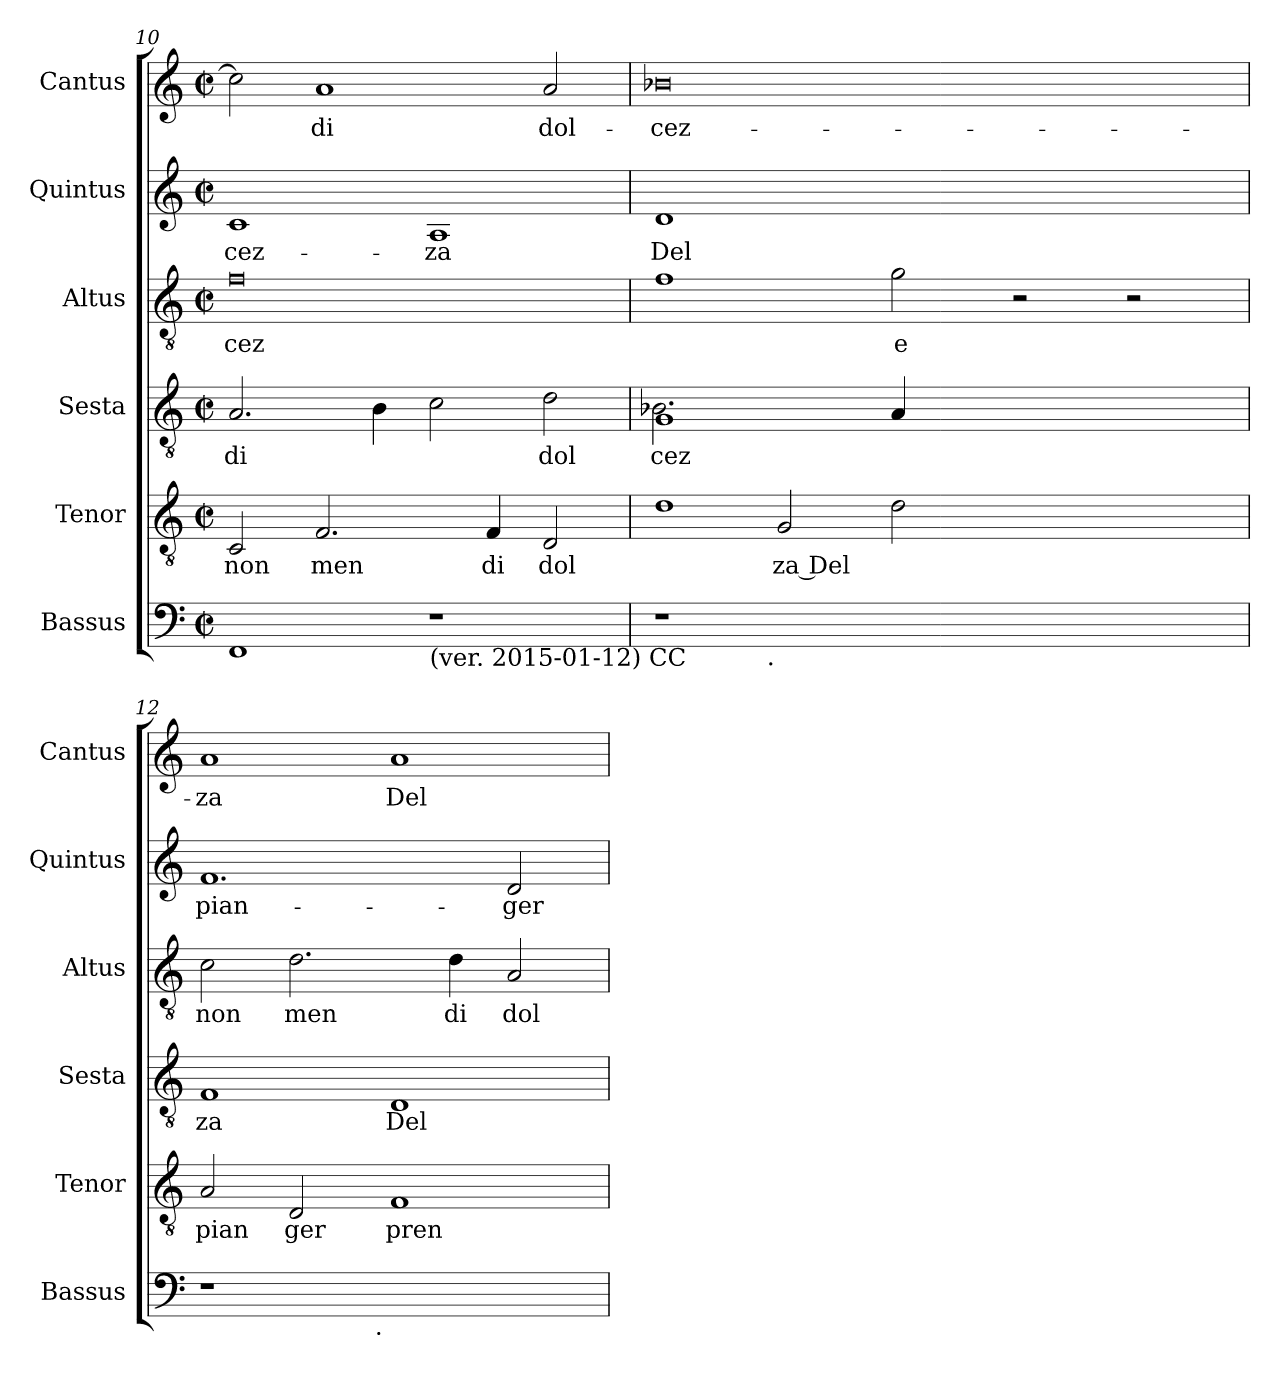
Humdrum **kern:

**kern	**kern	**text	**kern	**text	**kern	**text	**kern	**text	**kern	**text
*part6	*part5	*part5	*part4	*part4	*part3	*part3	*part2	*part2	*part1	*part1
*staff6	*staff5	*staff5	*staff4	*staff4	*staff3	*staff3	*staff2	*staff2	*staff1	*staff1
*I"Bassus	*I"Tenor	*	*I"Sesta	*	*I"Altus	*	*I"Quintus	*	*I"Cantus	*
*I'Bassus	*I'Tenor	*	*I'Sesta	*	*I'Altus	*	*I'Quintus	*	*I'Cantus	*
*clefF4	*clefGv2	*	*clefGv2	*	*clefGv2	*	*clefG2	*	*clefG2	*
*k[]	*k[]	*	*k[]	*	*k[]	*	*k[]	*	*k[]	*
*C:	*C:	*	*C:	*	*C:	*	*C:	*	*C:	*
*M2/2	*M2/2	*	*M2/2	*	*M2/2	*	*M2/2	*	*M2/2	*
*met(c|)	*met(c|)	*	*met(c|)	*	*met(c|)	*	*met(c|)	*	*met(c|)	*
=10	=10	=10	=10	=10	=10	=10	=10	=10	=10	=10
!	!	!LO:LY:b:cj	!	!LO:LY:b:cj	!	!LO:LY:b:cj	!	!LO:LY:b:cj	!	!LO:LY:b:cj
1FF	2C/	non	2.A/	di	0f	cez	1c	-cez-	2cc\]	.
!	!	!LO:LY:b:cj	!	!	!	!	!	!	!	!LO:LY:b:cj
.	2.F/	men	.	.	.	.	.	.	1a	di
!	!	!	!	!LO:LY:b:cj	!	!	!	!	!	!
.	.	.	4B\	.	.	.	.	.	.	.
!LO:TX:b:t=(ver. 2015-01-12) CC	!	!	!	!	!	!	!	!	!	!
!	!	!	!	!LO:LY:b:cj	!	!	!	!LO:LY:b:cj	!	!
1r	.	.	2c\	.	.	.	1A	-za	.	.
!	!	!LO:LY:b:cj	!	!	!	!	!	!	!	!
.	4F/	di	.	.	.	.	.	.	.	.
!	!	!LO:LY:b:cj	!	!LO:LY:b:cj	!	!	!	!	!	!LO:LY:b:cj
.	2D/	dol	2d\	dol	.	.	.	.	2a/	dol-
=11	=11	=11	=11	=11	=11	=11	=11	=11	=11	=11
*	*^	*	*^	*	*	*	*	*	*	*
!	!	!	!	!	!	!LO:LY:b:cj	!	!	!	!LO:LY:b:cj	!	!LO:LY:b:cj
*^	*	*	*	*	*	*	*	*	*	*	*	*
1r	4ryy	1d	2ryy	.	1G	2.B-X\	cez	1f	.	1d	Del	0b-X	-cez-
.	8...ryy	.	.	.	.	.	.	.	.	.	.	.	.
!	!LO:TX:b:t=.	!	!	!	!	!	!	!	!	!	!	!	!
.	1ryy	.	.	.	.	.	.	.	.	.	.	.	.
!	!	!	!	!LO:LY:b:cj	!	!	!	!	!	!	!	!	!
.	.	.	2G/	za Del	.	.	.	.	.	.	.	.	.
.	.	.	.	.	.	1ryy	.	.	.	.	.	.	.
!	!	!	!	!	!	!	!LO:LY:b:cj	!	!LO:LY:b:cj	!	!	!	!
1.ryy	.	2d\	1ryy	.	4A/	.	.	2g\	e	1.ryy	.	.	.
.	.	.	.	.	1ryy	.	.	.	.	.	.	.	.
.	1ryy	.	.	.	.	.	.	.	.	.	.	.	.
.	.	1ryy	.	.	.	.	.	2r	.	.	.	.	.
.	.	.	.	.	.	4ryy	.	.	.	.	.	.	.
.	.	.	2ryy	.	.	2ryy	.	2r	.	.	.	2ryy	.
.	.	.	.	.	4ryy	.	.	.	.	.	.	.	.
.	64ryy	.	.	.	.	.	.	.	.	.	.	.	.
=12	=12	=12	=12	=12	=12	=12	=12	=12	=12	=12	=12	=12	=12
!	!	!	!	!LO:LY:b:cj	!	!	!LO:LY:b:cj	!	!LO:LY:b:cj	!	!LO:LY:b:cj	!	!LO:LY:b:cj
*	*	*v	*v	*	*	*	*	*	*	*	*	*	*
*	*	*	*	*v	*v	*	*	*	*	*	*	*
1r	2ryy	2A/	pian	1F	za	2c\	non	1.f	pian-	1a	-za
!	!	!	!LO:LY:b:cj	!	!	!	!LO:LY:b:cj	!	!	!	!
.	4...ryy	2D/	ger	.	.	2.d\	men	.	.	.	.
!	!LO:TX:b:t=.	!	!	!	!	!	!	!	!	!	!
.	1ryy	.	.	.	.	.	.	.	.	.	.
!	!	!	!LO:LY:b:cj	!	!LO:LY:b:cj	!	!	!	!	!	!LO:LY:b:cj
1ryy	.	1F	pren	1D	Del	.	.	.	.	1a	Del
!	!	!	!	!	!	!	!LO:LY:b:cj	!	!	!	!
.	.	.	.	.	.	4d\	di	.	.	.	.
!	!	!	!	!	!	!	!LO:LY:b:cj	!	!LO:LY:b:cj	!	!
.	.	.	.	.	.	2A/	dol	2d/	-ger	.	.
.	32ryy	.	.	.	.	.	.	.	.	.	.
*v	*v	*	*	*	*	*	*	*	*	*	*
=	=	=	=	=	=	=	=	=	=	=
*-	*-	*-	*-	*-	*-	*-	*-	*-	*-	*-
